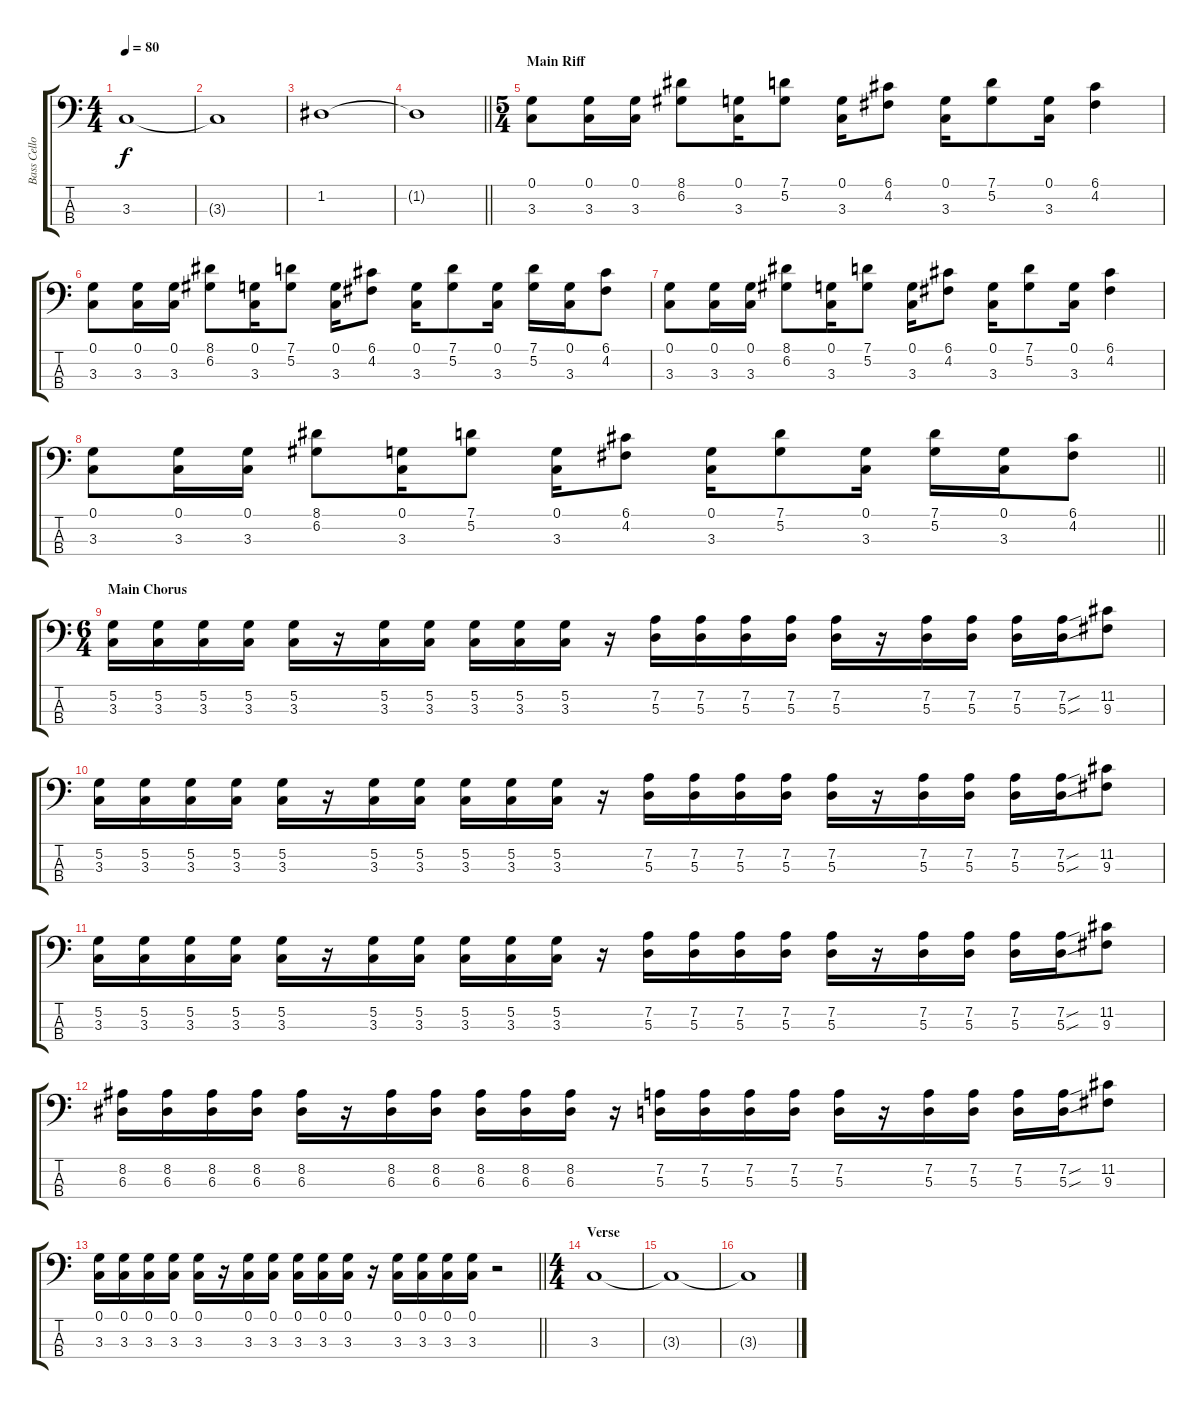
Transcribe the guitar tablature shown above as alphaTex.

\track ("Bass Cello" "Bass Cello") {instrument distortionguitar}
\staff {score tabs}
\tuning (G2 D2 A1 D1) {hide}
\ts (4 4)
\tempo 80
\clef f4
\ks c
3.3.1{dy f volume 4 instrument contrabass} |
3.3{t}.1 |
1.2.1{volume 12 instrument contrabass} |
\barLineRight lightlight
1.2{t}.1 |
\ts (5 4)
\section ("" "Main Riff")
(0.1 3.3).8{volume 12 instrument distortionguitar} (0.1 3.3).16 (0.1 3.3).16 (8.1 6.2).8 (0.1 3.3).16 (7.1 5.2).8 (0.1 3.3).16 (6.1 4.2).8 (0.1 3.3).16 (7.1 5.2).8 (0.1 3.3).16 (6.1 4.2).4 |
(0.1 3.3).8 (0.1 3.3).16 (0.1 3.3).16 (8.1 6.2).8 (0.1 3.3).16 (7.1 5.2).8 (0.1 3.3).16 (6.1 4.2).8 (0.1 3.3).16 (7.1 5.2).8 (0.1 3.3).16 (7.1 5.2).16 (0.1 3.3).16 (6.1 4.2).8 |
(0.1 3.3).8 (0.1 3.3).16 (0.1 3.3).16 (8.1 6.2).8 (0.1 3.3).16 (7.1 5.2).8 (0.1 3.3).16 (6.1 4.2).8 (0.1 3.3).16 (7.1 5.2).8 (0.1 3.3).16 (6.1 4.2).4 |
\barLineRight lightlight
(0.1 3.3).8 (0.1 3.3).16 (0.1 3.3).16 (8.1 6.2).8 (0.1 3.3).16 (7.1 5.2).8 (0.1 3.3).16 (6.1 4.2).8 (0.1 3.3).16 (7.1 5.2).8 (0.1 3.3).16 (7.1 5.2).16 (0.1 3.3).16 (6.1 4.2).8 |
\ts (6 4)
\section ("" "Main Chorus")
(5.2 3.3).16 (5.2 3.3).16 (5.2 3.3).16 (5.2 3.3).16 (5.2 3.3).16 r.16 (5.2 3.3).16 (5.2 3.3).16 (5.2 3.3).16 (5.2 3.3).16 (5.2 3.3).16 r.16 (7.2 5.3).16 (7.2 5.3).16 (7.2 5.3).16 (7.2 5.3).16 (7.2 5.3).16 r.16 (7.2 5.3).16 (7.2 5.3).16 (7.2 5.3).16 (7.2{sou} 5.3{sou}).16 (11.2 9.3).8 |
(5.2 3.3).16 (5.2 3.3).16 (5.2 3.3).16 (5.2 3.3).16 (5.2 3.3).16 r.16 (5.2 3.3).16 (5.2 3.3).16 (5.2 3.3).16 (5.2 3.3).16 (5.2 3.3).16 r.16 (7.2 5.3).16 (7.2 5.3).16 (7.2 5.3).16 (7.2 5.3).16 (7.2 5.3).16 r.16 (7.2 5.3).16 (7.2 5.3).16 (7.2 5.3).16 (7.2{sou} 5.3{sou}).16 (11.2 9.3).8 |
(5.2 3.3).16 (5.2 3.3).16 (5.2 3.3).16 (5.2 3.3).16 (5.2 3.3).16 r.16 (5.2 3.3).16 (5.2 3.3).16 (5.2 3.3).16 (5.2 3.3).16 (5.2 3.3).16 r.16 (7.2 5.3).16 (7.2 5.3).16 (7.2 5.3).16 (7.2 5.3).16 (7.2 5.3).16 r.16 (7.2 5.3).16 (7.2 5.3).16 (7.2 5.3).16 (7.2{sou} 5.3{sou}).16 (11.2 9.3).8 |
(8.2 6.3).16 (8.2 6.3).16 (8.2 6.3).16 (8.2 6.3).16 (8.2 6.3).16 r.16 (8.2 6.3).16 (8.2 6.3).16 (8.2 6.3).16 (8.2 6.3).16 (8.2 6.3).16 r.16 (7.2 5.3).16 (7.2 5.3).16 (7.2 5.3).16 (7.2 5.3).16 (7.2 5.3).16 r.16 (7.2 5.3).16 (7.2 5.3).16 (7.2 5.3).16 (7.2{sou} 5.3{sou}).16 (11.2 9.3).8 |
\barLineRight lightlight
(0.1 3.3).16 (0.1 3.3).16 (0.1 3.3).16 (0.1 3.3).16 (0.1 3.3).16 r.16 (0.1 3.3).16 (0.1 3.3).16 (0.1 3.3).16 (0.1 3.3).16 (0.1 3.3).16 r.16 (0.1 3.3).16 (0.1 3.3).16 (0.1 3.3).16 (0.1 3.3).16 r.2 |
\ts (4 4)
\section ("" "Verse")
3.3.1{volume 2 instrument contrabass} |
3.3{t}.1 |
3.3{t}.1
